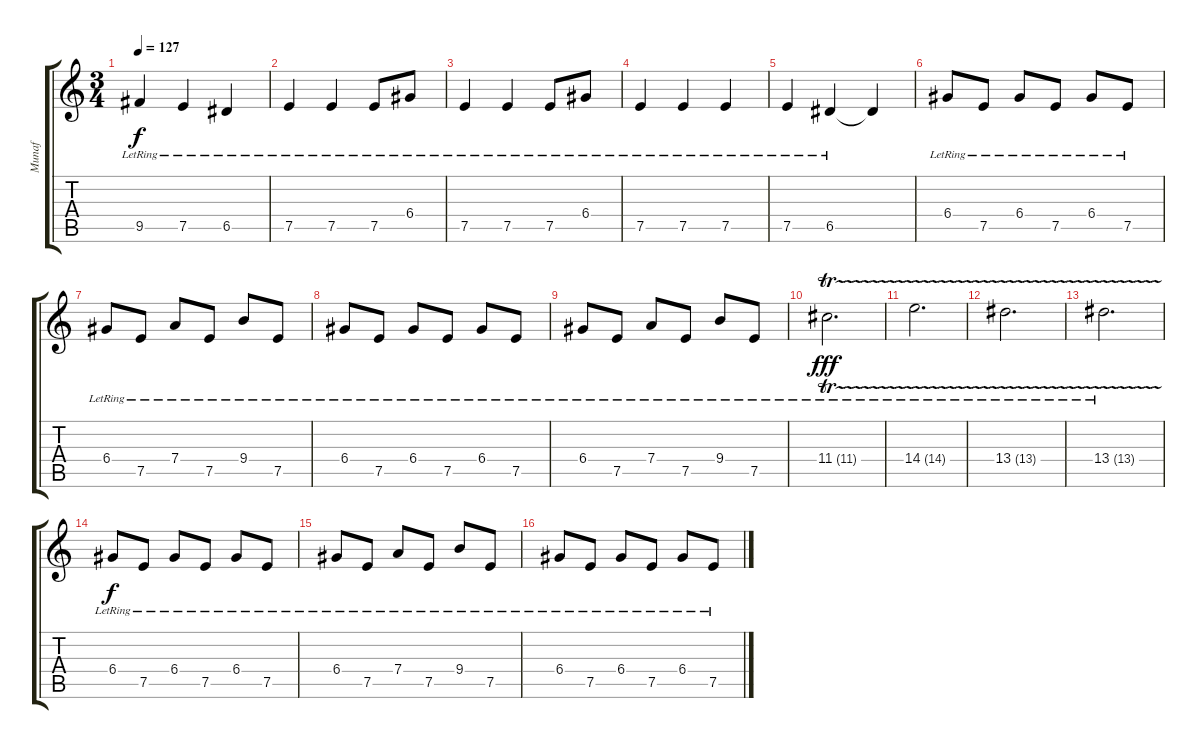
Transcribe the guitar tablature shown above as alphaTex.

\track ("Munaf" "Munaf") {instrument acousticguitarsteel}
\staff {score tabs}
\tuning (E4 B3 G3 D3 A2 E2) {hide}
\ts (3 4)
\tempo 127
\clef g2
\ks c
9.5{lr}.4{dy f} 7.5{lr}.4 6.5{lr}.4 |
7.5{lr}.4 7.5{lr}.4 7.5{lr}.8 6.4{lr}.8 |
7.5{lr}.4 7.5{lr}.4 7.5{lr}.8 6.4{lr}.8 |
7.5{lr}.4 7.5{lr}.4 7.5{lr}.4 |
7.5{lr}.4 6.5{lr}.4 6.5{t}.4 |
6.4{lr}.8 7.5{lr}.8 6.4{lr}.8 7.5{lr}.8 6.4{lr}.8 7.5{lr}.8 |
6.4{lr}.8 7.5{lr}.8 7.4{lr}.8 7.5{lr}.8 9.4{lr}.8 7.5{lr}.8 |
6.4{lr}.8 7.5{lr}.8 6.4{lr}.8 7.5{lr}.8 6.4{lr}.8 7.5{lr}.8 |
6.4{lr}.8 7.5{lr}.8 7.4{lr}.8 7.5{lr}.8 9.4{lr}.8 7.5{lr}.8 |
11.4{tr (11 16) lr}.2{d dy fff} |
14.4{tr (14 16) lr}.2{d} |
13.4{tr (13 16) lr}.2{d} |
13.4{tr (13 16) lr}.2{d} |
6.4{lr}.8{dy f} 7.5{lr}.8 6.4{lr}.8 7.5{lr}.8 6.4{lr}.8 7.5{lr}.8 |
6.4{lr}.8 7.5{lr}.8 7.4{lr}.8 7.5{lr}.8 9.4{lr}.8 7.5{lr}.8 |
6.4{lr}.8 7.5{lr}.8 6.4{lr}.8 7.5{lr}.8 6.4{lr}.8 7.5{lr}.8
